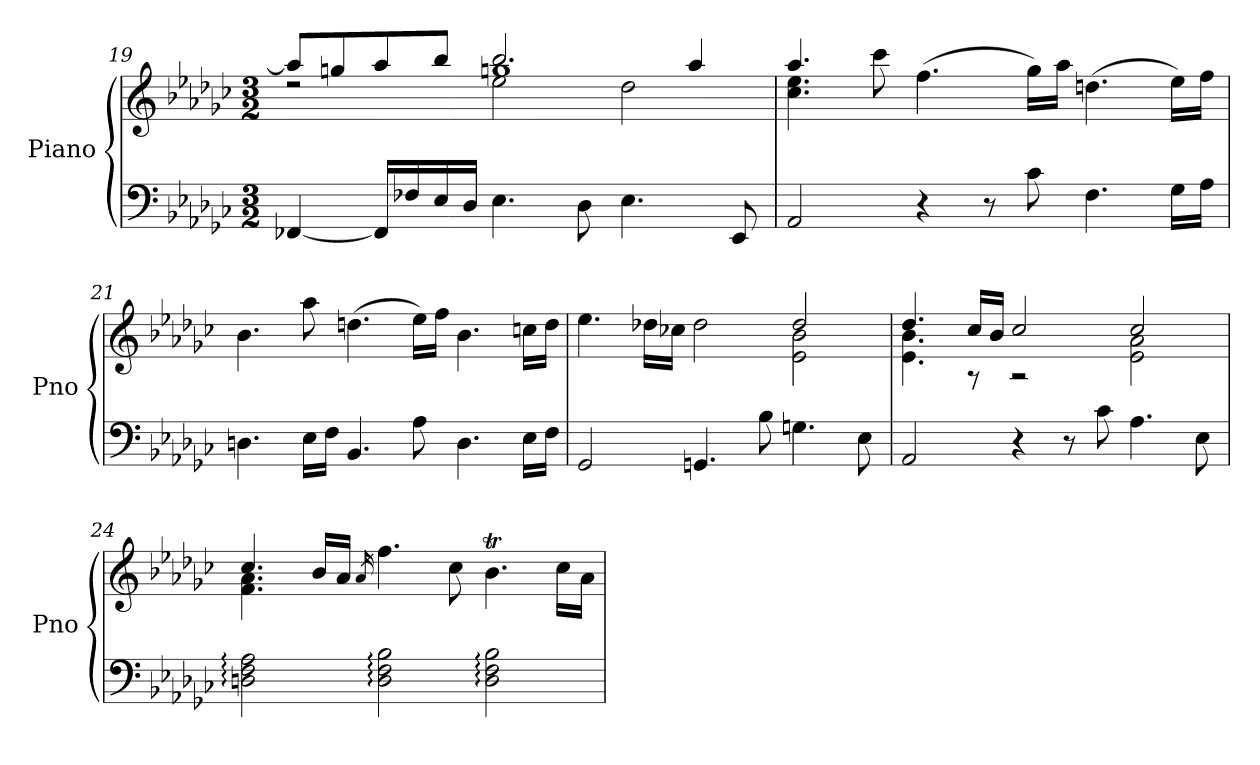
**kern	**kern
*part1	*part1
*staff2	*staff1
*I"Piano	*
*I'Pno	*
*clefF4	*clefG2
*k[b-e-a-d-g-c-]	*k[b-e-a-d-g-c-]
*M3/2	*M3/2
=19	=19
*	*^
*	*	*^
[4FF-X/	8aa-/L]	2rdd	2ryy
.	8ggn/	.	.
16FF-/LL]	8aa-/	.	.
16F-X/	.	.	.
16E-/	8bb-/J	.	.
16D-/JJ	.	.	.
4.E-\	2.bb-/	2ee-\	1ggn
8D-\	.	.	.
4.E-\	.	2dd-\	.
.	4aa-/	.	.
8EE-/	.	.	.
*	*	*v	*v
!!LO:LB:g=z
=20	=20	=20
2AA-/	4.aa-/	4.cc-\ 4.ee-\
.	8ccc-\	1ryy
4r	(>4.ff\	.
8r	.	.
8c-\	16gg-\LL)	.
.	16aa-\JJ	.
4.F\	(>4.ddn\	.
16G-\LL	16ee-\LL)	8ryy
16A-\JJ	16ff\JJ	.
*	*v	*v
!!LO:LB:g=z
=21	=21
4.Dn\	4.b-\
16E-\LL	8aa-\
16F\JJ	.
4.BB-/	(>4.ddn\
8A-\	16ee-\LL)
.	16ff\JJ
4.D\	4.b-\
16E-\LL	16ccn\LL
16F\JJ	16dd\JJ
=22	=22
*	*^
2GG-/	4.ee-\	1ryy
.	16dd-X\LL	.
.	16cc-X\JJ	.
4.GGn/	2dd-\	.
8B-\	.	.
4.Gn\	2dd-:/	2e-\ 2b-\
8E-\	.	.
=23	=23	=23
2AA-/	4.dd-/	4.e-\ 4.b-\
.	16cc-/LL	8rA
.	16b-/JJ	.
4r	2cc-/	2rA
8r	.	.
8c-\	.	.
4.A-\	2cc-/	2e-\ 2a-\
8E-\	.	.
=24	=24	=24
2Dn\: 2F\: 2A-\:	4.cc-:/	4.f\ 4.a-\
.	16b-/LL	1ryy
.	16a-/JJ	.
.	16qa-/	.
2D\: 2F\: 2B-\:	4.ff\	.
.	8cc-\	.
2D\: 2F\: 2B-\:	4.b-t\	.
.	16cc-\LL	8ryy
.	16a-\JJ	.
*	*v	*v
=	=
*-	*-
